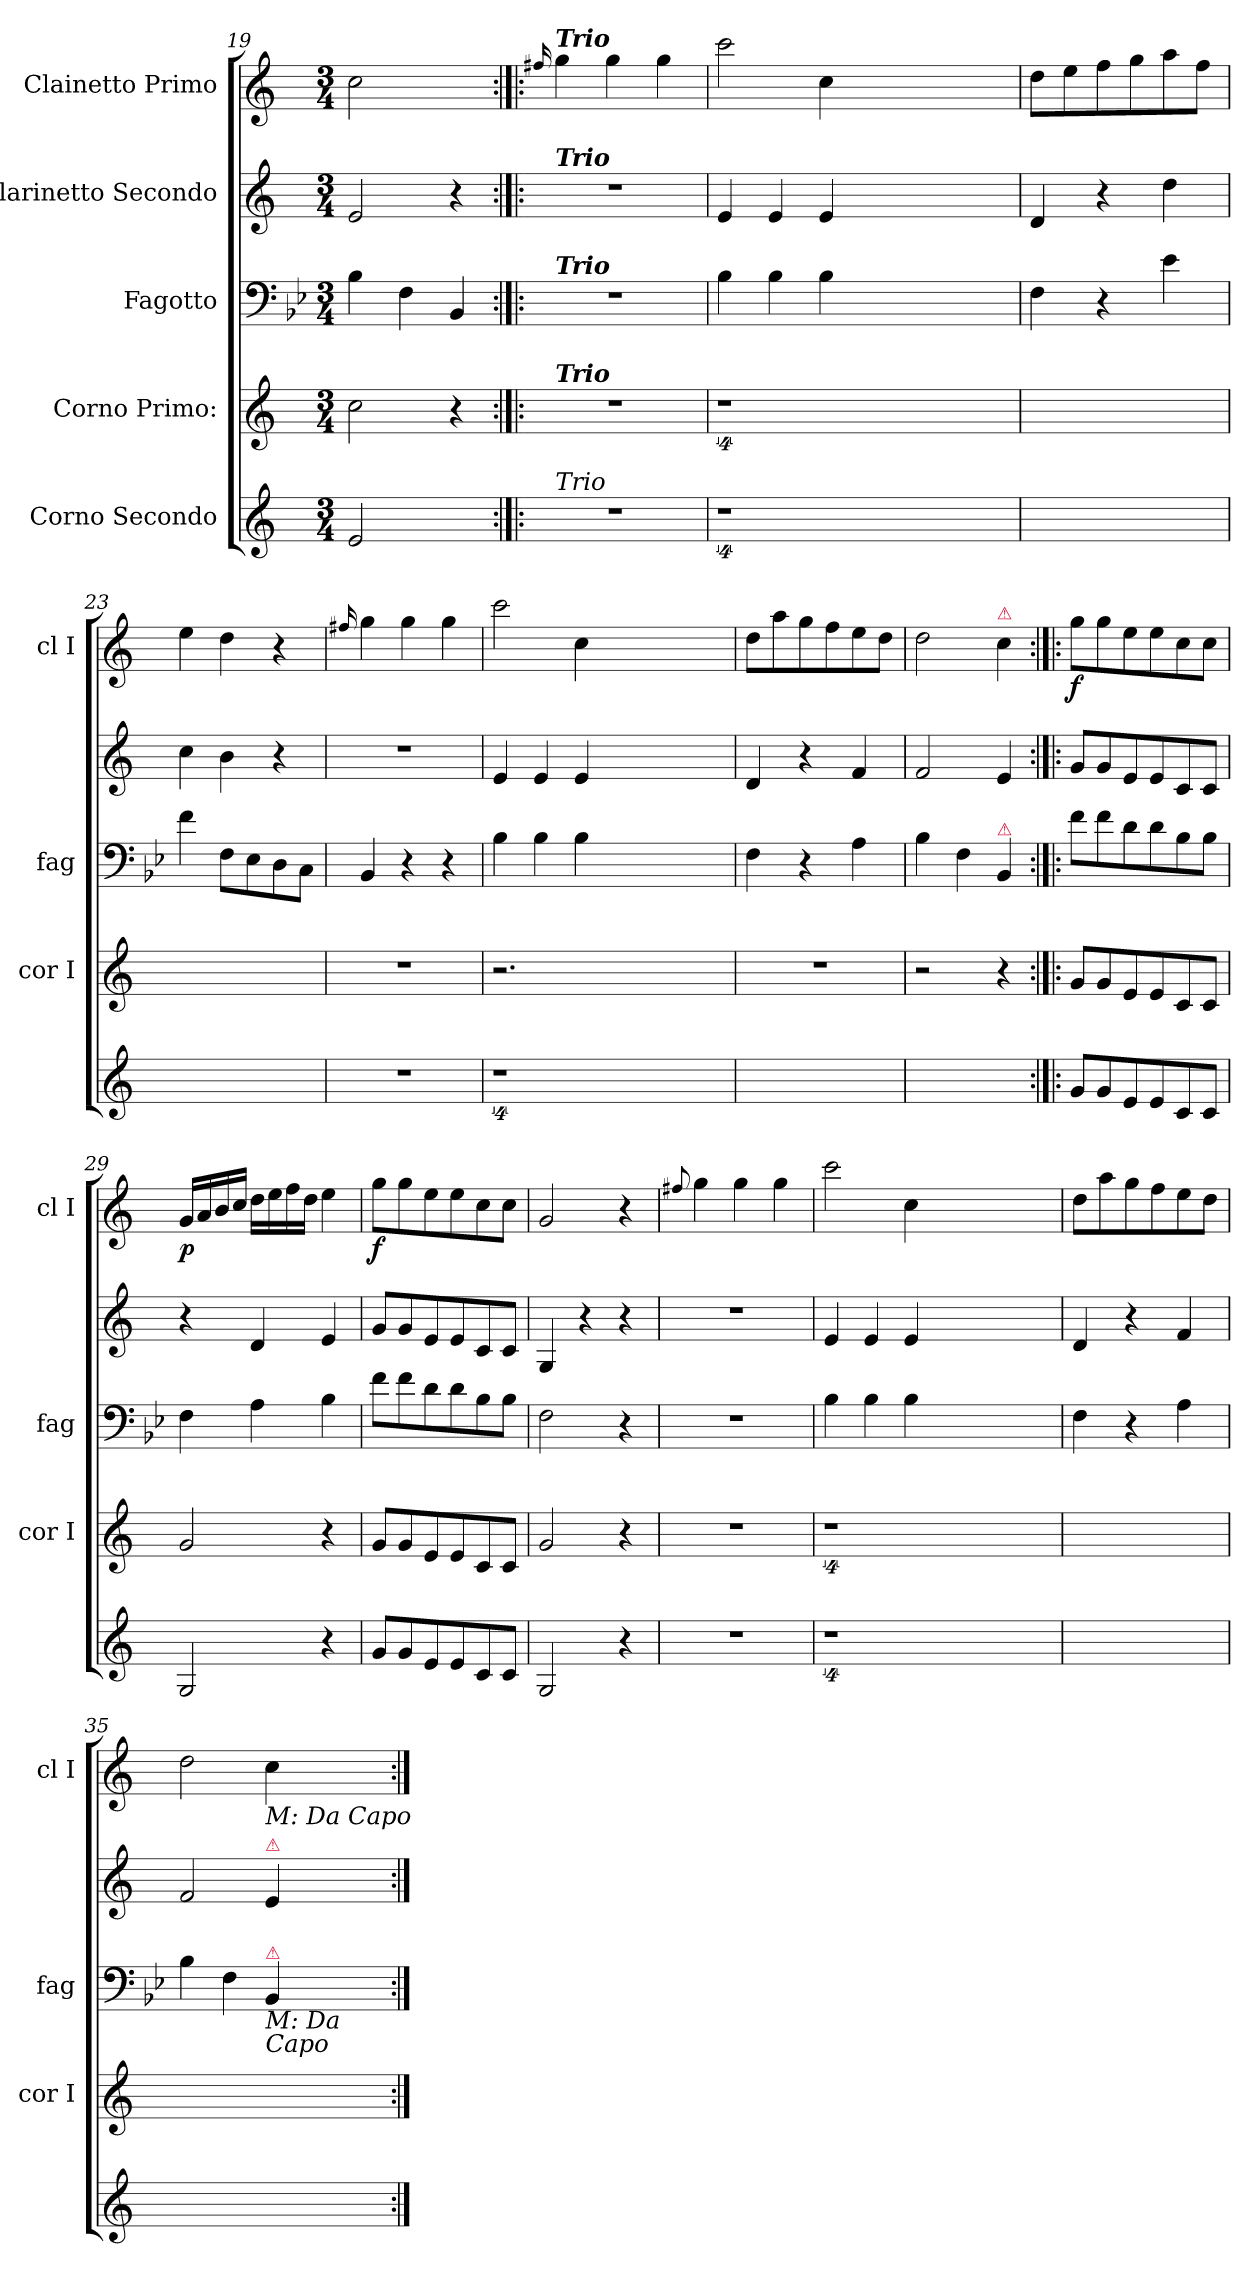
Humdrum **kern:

**kern	**kern	**kern	**kern	**kern	**dynam
*part5	*part4	*part3	*part2	*part1	*part1
*staff5	*staff4	*staff3	*staff2	*staff1	*staff1
*I"Corno Secondo	*I"Corno Primo:	*I"Fagotto	*I"Clarinetto Secondo	*I"Clainetto Primo	*
*	*I'cor I	*I'fag	*	*I'cl I	*
*clefG2	*clefG2	*clefF4	*clefG2	*clefG2	*
*ITrd1c2	*ITrd1c2	*	*ITrd1c2	*ITrd1c2	*
*k[b-e-]	*k[b-e-]	*k[b-e-]	*k[b-e-]	*k[b-e-]	*
*M3/4	*M3/4	*M3/4	*M3/4	*M3/4	*
=19	=19	=19	=19	=19	=19
2d/	2b-\	4B-\	2d/	2b-\	.
.	.	4F\	.	.	.
4ryy	4r	4BB-/	4r	4ryy	.
=20:|!|:	=20:|!|:	=20:|!|:	=20:|!|:	=20:|!|:	=20:|!|:
.	.	.	.	16qqeen/	.
!	!	!	!	!LO:TX:a:Bi:t=Trio	!
!	!	!	!LO:TX:a:Bi:t=Trio	!	!
!	!	!LO:TX:a:Bi:t=Trio	!	!	!
!	!LO:TX:a:Bi:t=Trio	!	!	!	!
!LO:TX:a:i:t=Trio	!	!	!	!	!
2.r	2.r	2.r	2.r	4ff\	.
.	.	.	.	4ff\	.
.	.	.	.	4ff\	.
=21	=21	=21	=21	=21	=21
4%9r	4%9r	4B-\	4d/	2bb-\	.
.	.	4B-\	4d/	.	.
.	.	4B-\	4d/	4b-\	.
.	.	1.ryy	1.ryy	1.ryy	.
=22	=22	=22	=22	=22	=22
2.ryy	2.ryy	4F\	4c/	8cc\L	.
.	.	.	.	8dd\	.
.	.	4r	4r	8ee-\	.
.	.	.	.	8ff\	.
.	.	4e-\	4cc\	8gg\	.
.	.	.	.	8ee-\J	.
=23	=23	=23	=23	=23	=23
2.ryy	2.ryy	4f\	4b-\	4dd\	.
.	.	8F\L	4a\	4cc\	.
.	.	8E-\	.	.	.
.	.	8D\	4r	4r	.
.	.	8C\J	.	.	.
=24	=24	=24	=24	=24	=24
.	.	.	.	16qqeen/	.
2.r	2.r	4BB-/	2.r	4ff\	.
.	.	4r	.	4ff\	.
.	.	4r	.	4ff\	.
=25	=25	=25	=25	=25	=25
4%9r	2.r	4B-\	4d/	2bb-\	.
.	.	4B-\	4d/	.	.
.	.	4B-\	4d/	4b-\	.
.	1.ryy	1.ryy	1.ryy	1.ryy	.
=26	=26	=26	=26	=26	=26
2.ryy	2.r	4F\	4c/	8cc\L	.
.	.	.	.	8gg\	.
.	.	4r	4r	8ff\	.
.	.	.	.	8ee-\	.
.	.	4A\	4e-/	8dd\	.
.	.	.	.	8cc\J	.
=27	=27	=27	=27	=27	=27
2.ryy	2r	4B-\	2e-/	2cc\	.
.	.	4F\	.	.	.
!	!	!	!	!LO:TX:a:color=crimson:t=⚠	!
!	!	!LO:TX:a:color=crimson:t=⚠	!	!	!
.	4r	4BB-/	4d/	4b-\	.
=28:|!|:	=28:|!|:	=28:|!|:	=28:|!|:	=28:|!|:	=28:|!|:
8f/L	8f/L	8f\L	8f/L	8ff\L	f
8f/	8f/	8f\	8f/	8ff\	.
8d/	8d/	8d\	8d/	8dd\	.
8d/	8d/	8d\	8d/	8dd\	.
8B-/	8B-/	8B-\	8B-/	8b-\	.
8B-/J	8B-/J	8B-\J	8B-/J	8b-\J	.
=29	=29	=29	=29	=29	=29
2F/	2f/	4F\	4r	16f/LL	p
.	.	.	.	16g/	.
.	.	.	.	16a/	.
.	.	.	.	16b-/JJ	.
.	.	4A\	4c/	16cc\LL	.
.	.	.	.	16dd\	.
.	.	.	.	16ee-\	.
.	.	.	.	16cc\JJ	.
4r	4r	4B-\	4d/	4dd\	.
=30	=30	=30	=30	=30	=30
8f/L	8f/L	8f\L	8f/L	8ff\L	f
8f/	8f/	8f\	8f/	8ff\	.
8d/	8d/	8d\	8d/	8dd\	.
8d/	8d/	8d\	8d/	8dd\	.
8B-/	8B-/	8B-\	8B-/	8b-\	.
8B-/J	8B-/J	8B-\J	8B-/J	8b-\J	.
=31	=31	=31	=31	=31	=31
2F/	2f/	2F\	4F/	2f/	.
.	.	.	4r	.	.
4r	4r	4r	4r	4r	.
=32	=32	=32	=32	=32	=32
.	.	.	.	8qqeen/	.
2.r	2.r	2.r	2.r	4ff\	.
.	.	.	.	4ff\	.
.	.	.	.	4ff\	.
=33	=33	=33	=33	=33	=33
4%9r	4%9r	4B-\	4d/	2bb-\	.
.	.	4B-\	4d/	.	.
.	.	4B-\	4d/	4b-\	.
.	.	1.ryy	1.ryy	1.ryy	.
=34	=34	=34	=34	=34	=34
2.ryy	2.ryy	4F\	4c/	8cc\L	.
.	.	.	.	8gg\	.
.	.	4r	4r	8ff\	.
.	.	.	.	8ee-\	.
.	.	4A\	4e-/	8dd\	.
.	.	.	.	8cc\J	.
=35	=35	=35	=35	=35	=35
2.ryy	2.ryy	4B-\	2e-/	2cc\	.
.	.	4F\	.	.	.
!	!	!	!	!LO:TX:b:i:t=M&colon; Da Capo	!
!	!	!	!LO:TX:a:color=crimson:t=⚠	!	!
!	!	!LO:TX:b:i:t=M&colon; Da \nCapo	!	!	!
!	!	!LO:TX:a:color=crimson:t=⚠	!	!	!
.	.	4BB-/	4d/	4b-\	.
=:|!	=:|!	=:|!	=:|!	=:|!	=:|!
*-	*-	*-	*-	*-	*-
